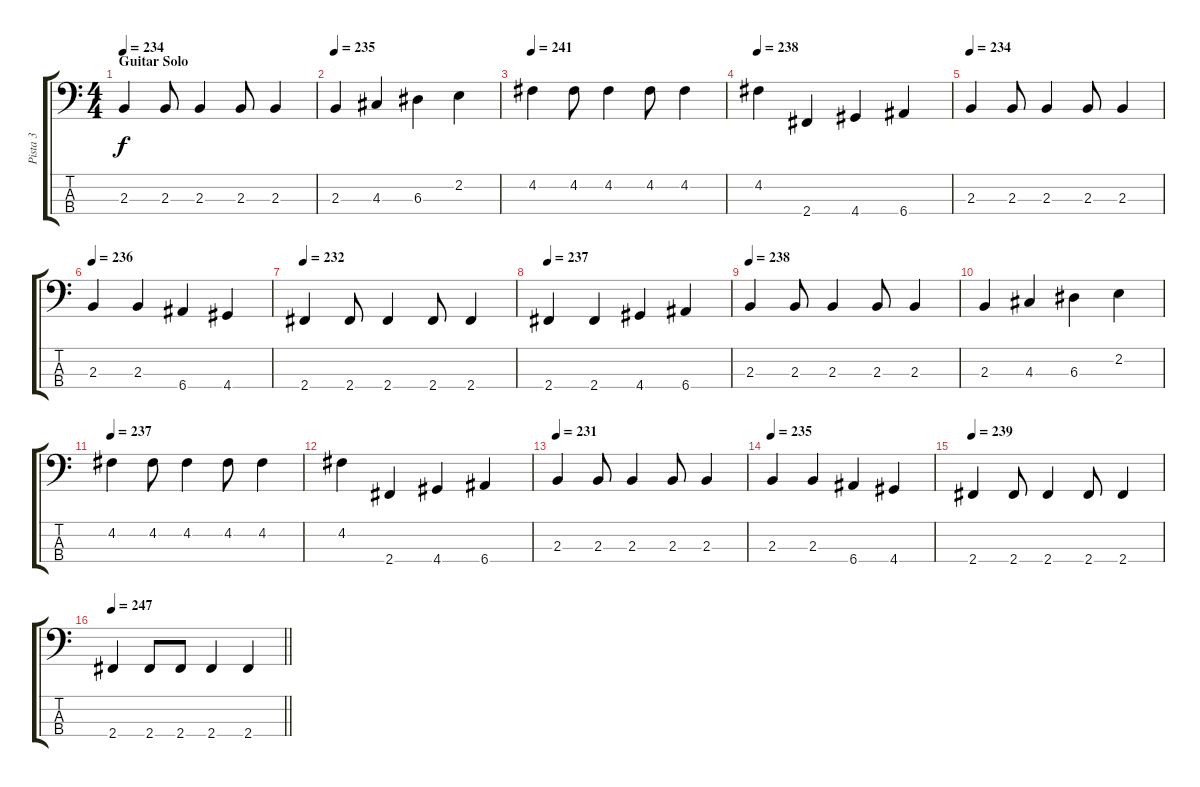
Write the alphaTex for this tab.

\track ("Pista 3" "Pista 3") {instrument electricbassfinger}
\staff {score tabs}
\tuning (G2 D2 A1 E1) {hide}
\ts (4 4)
\section ("" "Guitar Solo")
\tempo 234
\clef f4
\ks c
2.3.4{dy f} 2.3.8 2.3.4 2.3.8 2.3.4 |
\tempo 235
2.3.4 4.3.4 6.3.4 2.2.4 |
\tempo 241
4.2.4 4.2.8 4.2.4 4.2.8 4.2.4 |
\tempo 238
4.2.4 2.4.4 4.4.4 6.4.4 |
\tempo 234
2.3.4 2.3.8 2.3.4 2.3.8 2.3.4 |
\tempo 236
2.3.4 2.3.4 6.4.4 4.4.4 |
\tempo 232
2.4.4 2.4.8 2.4.4 2.4.8 2.4.4 |
\tempo 237
2.4.4 2.4.4 4.4.4 6.4.4 |
\tempo 238
2.3.4 2.3.8 2.3.4 2.3.8 2.3.4 |
2.3.4 4.3.4 6.3.4 2.2.4 |
\tempo 237
4.2.4 4.2.8 4.2.4 4.2.8 4.2.4 |
4.2.4 2.4.4 4.4.4 6.4.4 |
\tempo 231
2.3.4 2.3.8 2.3.4 2.3.8 2.3.4 |
\tempo 235
2.3.4 2.3.4 6.4.4 4.4.4 |
\tempo 239
2.4.4 2.4.8 2.4.4 2.4.8 2.4.4 |
\tempo 247
\barLineRight lightlight
2.4.4 2.4.8 2.4.8 2.4.4 2.4.4
